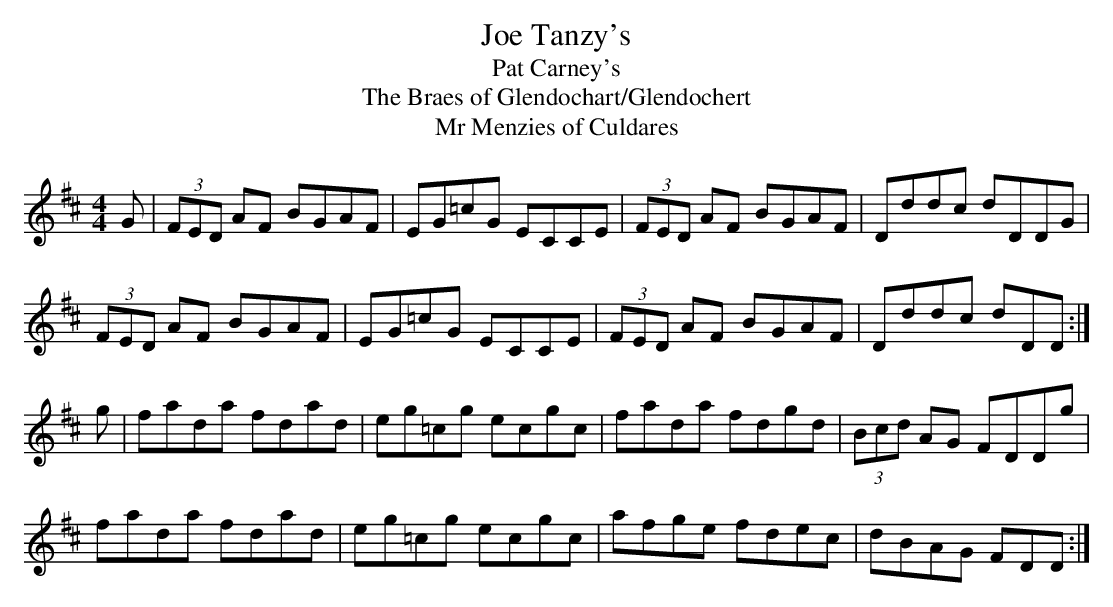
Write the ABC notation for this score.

X:1
T:Joe Tanzy's
T:Pat Carney's
T:The Braes of Glendochart/Glendochert
T:Mr Menzies of Culdares
M:4/4
L:1/8
K:D
G|(3FED AF BGAF|EG=cG ECCE|(3FED AF BGAF|Dddc dDDG|
(3FED AF BGAF|EG=cG ECCE|(3FED AF BGAF|Dddc dDD:|]
g|fada fdad|eg=cg ecgc|fada fdgd|(3Bcd AG FDDg|
fada fdad|eg=cg ecgc|afge fdec|dBAG FDD:|]
